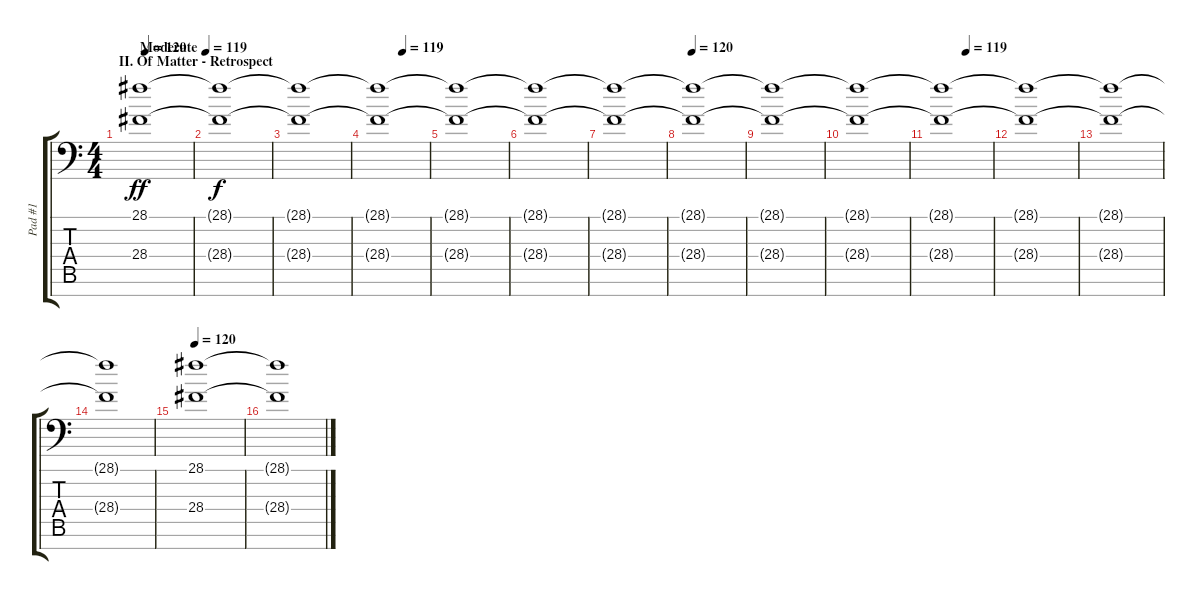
\track ("Pad #1" "Pad #1") {instrument pad2warm}
\staff {score tabs}
\tuning (D3 A2 E2 D2 A1 E1 A0) {hide}
\ts (4 4)
\section ("" "II. Of Matter - Retrospect")
\tempo (119 "Moderate")
\tempo (120 0.125)
\tempo (119 "Moderate")
\clef f4
\ks c
(28.1 28.4).1{dy ff volume 4 instrument pad2warm} |
(28.1{t} 28.4{t}).1{dy f} |
(28.1{t} 28.4{t}).1 |
\tempo (119 0.5)
(28.1{t} 28.4{t}).1 |
(28.1{t} 28.4{t}).1{volume 6} |
(28.1{t} 28.4{t}).1 |
(28.1{t} 28.4{t}).1 |
\tempo 120
(28.1{t} 28.4{t}).1 |
(28.1{t} 28.4{t}).1{volume 7} |
(28.1{t} 28.4{t}).1 |
\tempo (119 0.5)
(28.1{t} 28.4{t}).1 |
(28.1{t} 28.4{t}).1 |
(28.1{t} 28.4{t}).1{volume 8} |
(28.1{t} 28.4{t}).1 |
\tempo 120
(28.1 28.4).1 |
(28.1{t} 28.4{t}).1
